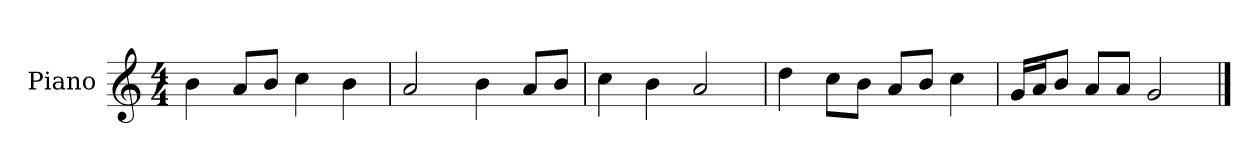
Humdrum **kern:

**kern
*part1
*staff1
*I"Piano
*I'P-no
*clefG2
*k[]
*M4/4
*MM90
=1
4b\
8a/L
8b/J
4cc\
4b\
=2
2a/
4b\
8a/L
8b/J
=3
4cc\
4b\
2a/
=4
4dd\
8cc\L
8b\J
8a/L
8b/J
4cc\
=5
16g/LL
16a/J
8b/J
8a/L
8a/J
2g/
==
*-
